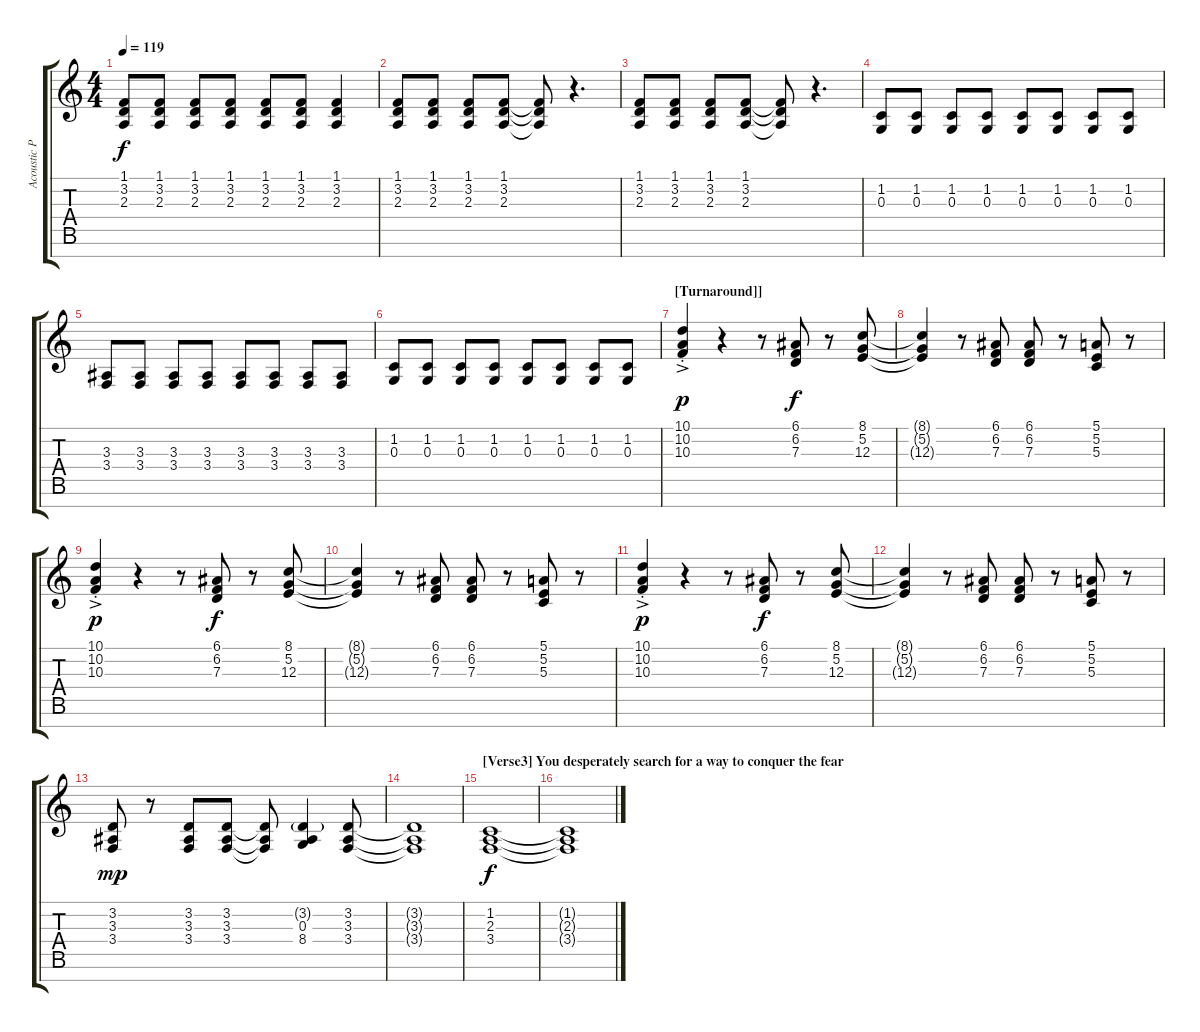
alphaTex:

\track ("Acoustic Piano (Staff 1)" "Acoustic P") {instrument acousticgrandpiano}
\staff {score tabs}
\tuning (E4 B3 G3 D3 A2 E2 B1) {hide}
\ts (4 4)
\tempo 119
\clef g2
\ks c
(1.1 3.2 2.3).8{dy f} (1.1 3.2 2.3).8 (1.1 3.2 2.3).8 (1.1 3.2 2.3).8 (1.1 3.2 2.3).8 (1.1 3.2 2.3).8 (1.1 3.2 2.3).4 |
(1.1 3.2 2.3).8 (1.1 3.2 2.3).8 (1.1 3.2 2.3).8 (1.1 3.2 2.3).8 (1.1{t} 3.2{t} 2.3{t}).8 r.4{d} |
(1.1 3.2 2.3).8 (1.1 3.2 2.3).8 (1.1 3.2 2.3).8 (1.1 3.2 2.3).8 (1.1{t} 3.2{t} 2.3{t}).8 r.4{d} |
(1.2 0.3).8 (1.2 0.3).8 (1.2 0.3).8 (1.2 0.3).8 (1.2 0.3).8 (1.2 0.3).8 (1.2 0.3).8 (1.2 0.3).8 |
(3.3 3.4).8 (3.3 3.4).8 (3.3 3.4).8 (3.3 3.4).8 (3.3 3.4).8 (3.3 3.4).8 (3.3 3.4).8 (3.3 3.4).8 |
(1.2 0.3).8 (1.2 0.3).8 (1.2 0.3).8 (1.2 0.3).8 (1.2 0.3).8 (1.2 0.3).8 (1.2 0.3).8 (1.2 0.3).8 |
\section ("" "[Turnaround]]")
(10.1{ac st} 10.2{ac st} 10.3{ac st}).4{dy p} r.4 r.8 (6.1 6.2 7.3).8{dy f} r.8 (8.1 5.2 12.3).8 |
(8.1{t} 5.2{t} 12.3{t}).4 r.8 (6.1 6.2 7.3).8 (6.1 6.2 7.3).8 r.8 (5.1 5.2 5.3).8 r.8 |
(10.1{ac st} 10.2{ac st} 10.3{ac st}).4{dy p} r.4 r.8 (6.1 6.2 7.3).8{dy f} r.8 (8.1 5.2 12.3).8 |
(8.1{t} 5.2{t} 12.3{t}).4 r.8 (6.1 6.2 7.3).8 (6.1 6.2 7.3).8 r.8 (5.1 5.2 5.3).8 r.8 |
(10.1{ac st} 10.2{ac st} 10.3{ac st}).4{dy p} r.4 r.8 (6.1 6.2 7.3).8{dy f} r.8 (8.1 5.2 12.3).8 |
(8.1{t} 5.2{t} 12.3{t}).4 r.8 (6.1 6.2 7.3).8 (6.1 6.2 7.3).8 r.8 (5.1 5.2 5.3).8 r.8 |
(3.2 3.3 3.4).8{dy mp} r.8 (3.2 3.3 3.4).8 (3.2 3.3 3.4).8 (3.2{t} 3.3{t} 3.4{t}).8 (3.2{g} 0.3 8.4).4 (3.2 3.3 3.4).8 |
(3.2{t} 3.3{t} 3.4{t}).1 |
\section ("" "[Verse3] You desperately search for a way to conquer the fear")
(1.2 2.3 3.4).1{dy f} |
(1.2{t} 2.3{t} 3.4{t}).1
